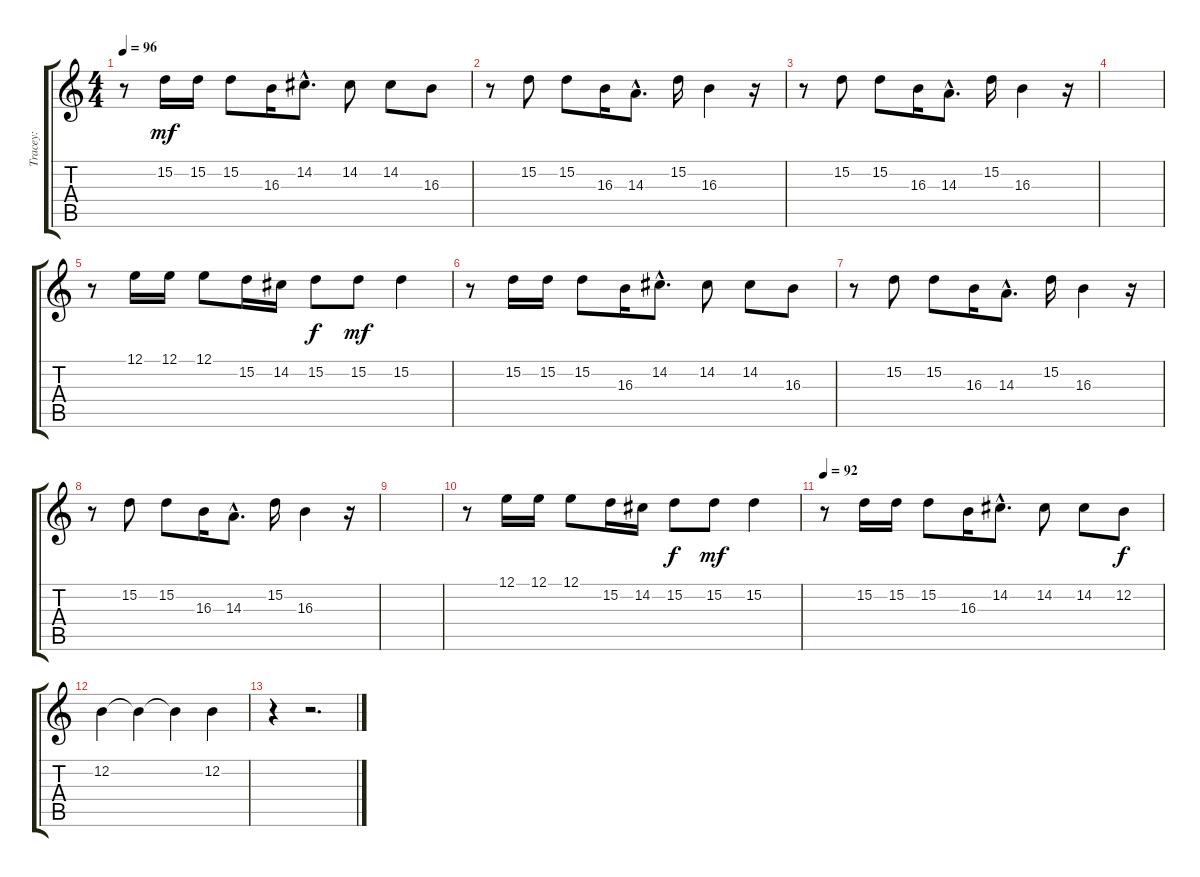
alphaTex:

\track ("Tracey:     Back" "Tracey:   ") {instrument pad4choir}
\staff {score tabs}
\tuning (E4 B3 G3 D3 A2 E2) {hide}
\ts (4 4)
\tempo 96
\clef g2
\ks c
r.8{dy mf} 15.2.16 15.2.16 15.2.8 16.3.16 14.2{hac}.8{d} 14.2.8 14.2.8 16.3.8 |
r.8 15.2.8 15.2.8 16.3.16 14.3{hac}.8{d} 15.2.16 16.3.4 r.16 |
r.8 15.2.8 15.2.8 16.3.16 14.3{hac}.8{d} 15.2.16 16.3.4 r.16 |
|
r.8 12.1.16 12.1.16 12.1.8 15.2.16 14.2.16 15.2.8{dy f} 15.2.8{dy mf} 15.2.4 |
r.8 15.2.16 15.2.16 15.2.8 16.3.16 14.2{hac}.8{d} 14.2.8 14.2.8 16.3.8 |
r.8 15.2.8 15.2.8 16.3.16 14.3{hac}.8{d} 15.2.16 16.3.4 r.16 |
r.8 15.2.8 15.2.8 16.3.16 14.3{hac}.8{d} 15.2.16 16.3.4 r.16 |
|
r.8 12.1.16 12.1.16 12.1.8 15.2.16 14.2.16 15.2.8{dy f} 15.2.8{dy mf} 15.2.4 |
\tempo 92
r.8 15.2.16 15.2.16 15.2.8 16.3.16 14.2{hac}.8{d} 14.2.8 14.2.8 12.2.8{dy f} |
12.2.4 12.2{t}.4 12.2{t}.4 12.2.4 |
r.4 r.2{d}
